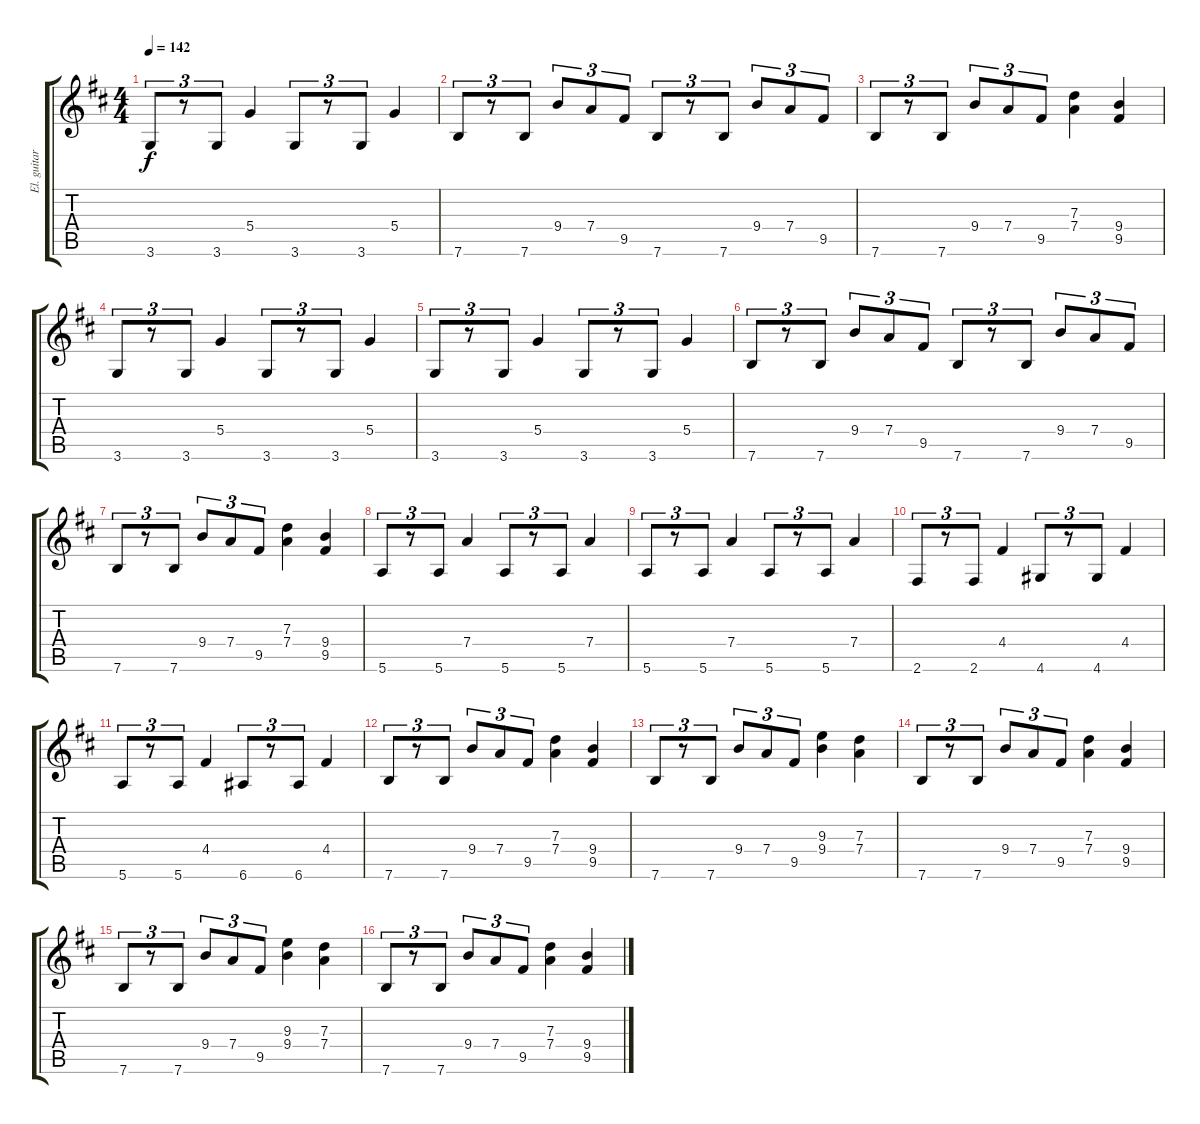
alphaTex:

\track ("El. guitar 1" "El. guitar") {instrument overdrivenguitar}
\staff {score tabs}
\tuning (E4 B3 G3 D3 A2 E2) {hide}
\ts (4 4)
\tempo 142
\clef g2
\ks bminor
3.6.8{tu (3 2) dy f} r.8{tu (3 2)} 3.6.8{tu (3 2)} 5.4.4 3.6.8{tu (3 2)} r.8{tu (3 2)} 3.6.8{tu (3 2)} 5.4.4 |
7.6.8{tu (3 2)} r.8{tu (3 2)} 7.6.8{tu (3 2)} 9.4.8{tu (3 2)} 7.4.8{tu (3 2)} 9.5.8{tu (3 2)} 7.6.8{tu (3 2)} r.8{tu (3 2)} 7.6.8{tu (3 2)} 9.4.8{tu (3 2)} 7.4.8{tu (3 2)} 9.5.8{tu (3 2)} |
7.6.8{tu (3 2)} r.8{tu (3 2)} 7.6.8{tu (3 2)} 9.4.8{tu (3 2)} 7.4.8{tu (3 2)} 9.5.8{tu (3 2)} (7.3 7.4).4 (9.4 9.5).4 |
3.6.8{tu (3 2)} r.8{tu (3 2)} 3.6.8{tu (3 2)} 5.4.4 3.6.8{tu (3 2)} r.8{tu (3 2)} 3.6.8{tu (3 2)} 5.4.4 |
3.6.8{tu (3 2)} r.8{tu (3 2)} 3.6.8{tu (3 2)} 5.4.4 3.6.8{tu (3 2)} r.8{tu (3 2)} 3.6.8{tu (3 2)} 5.4.4 |
7.6.8{tu (3 2)} r.8{tu (3 2)} 7.6.8{tu (3 2)} 9.4.8{tu (3 2)} 7.4.8{tu (3 2)} 9.5.8{tu (3 2)} 7.6.8{tu (3 2)} r.8{tu (3 2)} 7.6.8{tu (3 2)} 9.4.8{tu (3 2)} 7.4.8{tu (3 2)} 9.5.8{tu (3 2)} |
7.6.8{tu (3 2)} r.8{tu (3 2)} 7.6.8{tu (3 2)} 9.4.8{tu (3 2)} 7.4.8{tu (3 2)} 9.5.8{tu (3 2)} (7.3 7.4).4 (9.4 9.5).4 |
5.6.8{tu (3 2)} r.8{tu (3 2)} 5.6.8{tu (3 2)} 7.4.4 5.6.8{tu (3 2)} r.8{tu (3 2)} 5.6.8{tu (3 2)} 7.4.4 |
5.6.8{tu (3 2)} r.8{tu (3 2)} 5.6.8{tu (3 2)} 7.4.4 5.6.8{tu (3 2)} r.8{tu (3 2)} 5.6.8{tu (3 2)} 7.4.4 |
2.6.8{tu (3 2)} r.8{tu (3 2)} 2.6.8{tu (3 2)} 4.4.4 4.6.8{tu (3 2)} r.8{tu (3 2)} 4.6.8{tu (3 2)} 4.4.4 |
5.6.8{tu (3 2)} r.8{tu (3 2)} 5.6.8{tu (3 2)} 4.4.4 6.6.8{tu (3 2)} r.8{tu (3 2)} 6.6.8{tu (3 2)} 4.4.4 |
7.6.8{tu (3 2)} r.8{tu (3 2)} 7.6.8{tu (3 2)} 9.4.8{tu (3 2)} 7.4.8{tu (3 2)} 9.5.8{tu (3 2)} (7.3 7.4).4 (9.4 9.5).4 |
7.6.8{tu (3 2)} r.8{tu (3 2)} 7.6.8{tu (3 2)} 9.4.8{tu (3 2)} 7.4.8{tu (3 2)} 9.5.8{tu (3 2)} (9.3 9.4).4 (7.3 7.4).4 |
7.6.8{tu (3 2)} r.8{tu (3 2)} 7.6.8{tu (3 2)} 9.4.8{tu (3 2)} 7.4.8{tu (3 2)} 9.5.8{tu (3 2)} (7.3 7.4).4 (9.4 9.5).4 |
7.6.8{tu (3 2)} r.8{tu (3 2)} 7.6.8{tu (3 2)} 9.4.8{tu (3 2)} 7.4.8{tu (3 2)} 9.5.8{tu (3 2)} (9.3 9.4).4 (7.3 7.4).4 |
7.6.8{tu (3 2)} r.8{tu (3 2)} 7.6.8{tu (3 2)} 9.4.8{tu (3 2)} 7.4.8{tu (3 2)} 9.5.8{tu (3 2)} (7.3 7.4).4 (9.4 9.5).4
